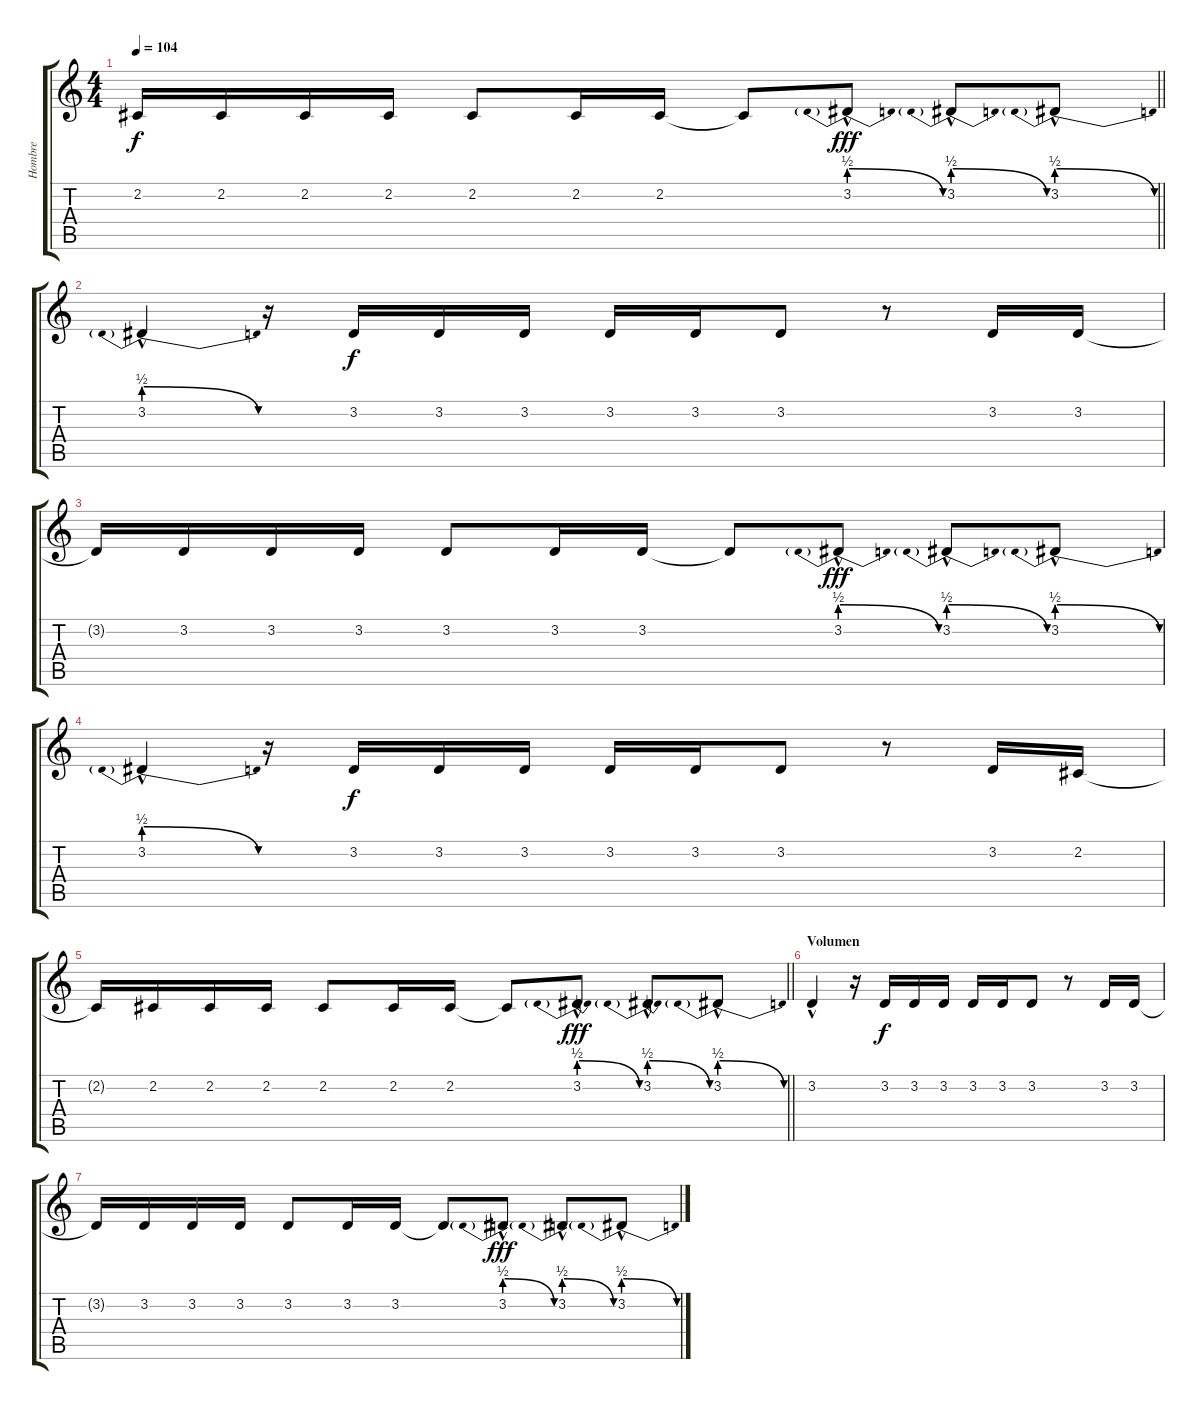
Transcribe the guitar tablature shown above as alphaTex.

\track ("Hombre" "Hombre") {instrument lead1square}
\staff {score tabs}
\tuning (E4 B3 G3 D3 A2 E2) {hide}
\ts (4 4)
\tempo 104
\clef g2
\barLineRight lightlight
\ks c
2.2{t}.16{dy f} 2.2.16 2.2.16 2.2.16 2.2.8 2.2.16 2.2.16 2.2{t}.8 3.2{be (prebendrelease 0 2 60 0) hac}.8{dy fff} 3.2{be (prebendrelease 0 2 60 0) hac}.8 3.2{be (prebendrelease 0 2 60 0) hac}.8 |
3.2{be (prebendrelease 0 2 60 0) hac}.4 r.16 3.2.16{dy f} 3.2.16 3.2.16 3.2.16 3.2.16 3.2.8 r.8 3.2.16 3.2.16 |
3.2{t}.16 3.2.16 3.2.16 3.2.16 3.2.8 3.2.16 3.2.16 3.2{t}.8 3.2{be (prebendrelease 0 2 60 0) hac}.8{dy fff} 3.2{be (prebendrelease 0 2 60 0) hac}.8 3.2{be (prebendrelease 0 2 60 0) hac}.8 |
3.2{be (prebendrelease 0 2 60 0) hac}.4 r.16 3.2.16{dy f} 3.2.16 3.2.16 3.2.16 3.2.16 3.2.8 r.8 3.2.16 2.2.16 |
\barLineRight lightlight
2.2{t}.16 2.2.16 2.2.16 2.2.16 2.2.8 2.2.16 2.2.16 2.2{t}.8 3.2{be (prebendrelease 0 2 60 0) hac}.8{dy fff} 3.2{be (prebendrelease 0 2 60 0) hac}.8 3.2{be (prebendrelease 0 2 60 0) hac}.8 |
\section ("" "Volumen")
3.2{hac}.4 r.16 3.2.16{dy f} 3.2.16 3.2.16 3.2.16 3.2.16 3.2.8 r.8 3.2.16 3.2.16 |
3.2{t}.16 3.2.16 3.2.16 3.2.16 3.2.8 3.2.16 3.2.16 3.2{t}.8 3.2{be (prebendrelease 0 2 60 0) hac}.8{dy fff} 3.2{be (prebendrelease 0 2 60 0) hac}.8 3.2{be (prebendrelease 0 2 60 0) hac}.8
